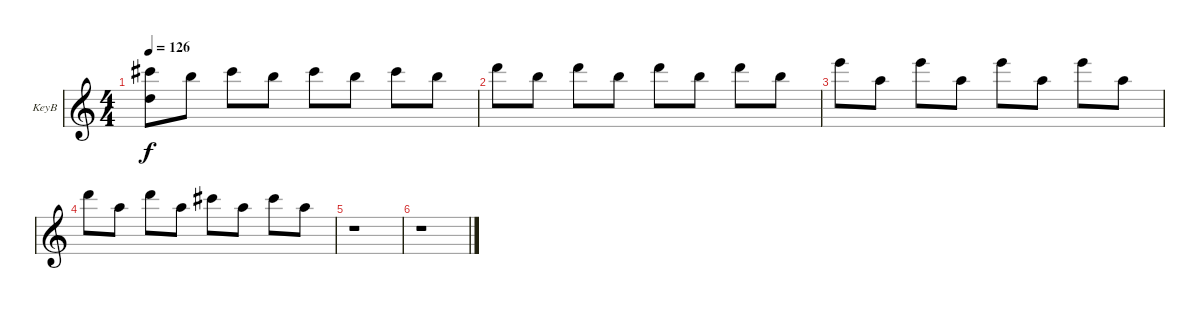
\bracketExtendMode groupsimilarinstruments
\firstSystemTrackNameOrientation horizontal
\otherSystemsTrackNameOrientation horizontal
\track ("KeyBoard" "KeyB") {instrument stringensemble2}
\staff {score}
\tuning (E4 B3 G3 D3 A2 E2)
\displaytranspose 12
\ts (4 4)
\tempo 126
\clef g2
\ks c
(9.1 7.3).8{dy f} 7.1.8 9.1.8 7.1.8 9.1.8 7.1.8 9.1.8 7.1.8 |
10.1.8 7.1.8 10.1.8 7.1.8 10.1.8 7.1.8 10.1.8 7.1.8 |
12.1.8 10.2.8 12.1.8 10.2.8 12.1.8 10.2.8 12.1.8 10.2.8 |
10.1.8 10.2.8 10.1.8 10.2.8 9.1.8 10.2.8 9.1.8 10.2.8 |
r.1 |
r.1
